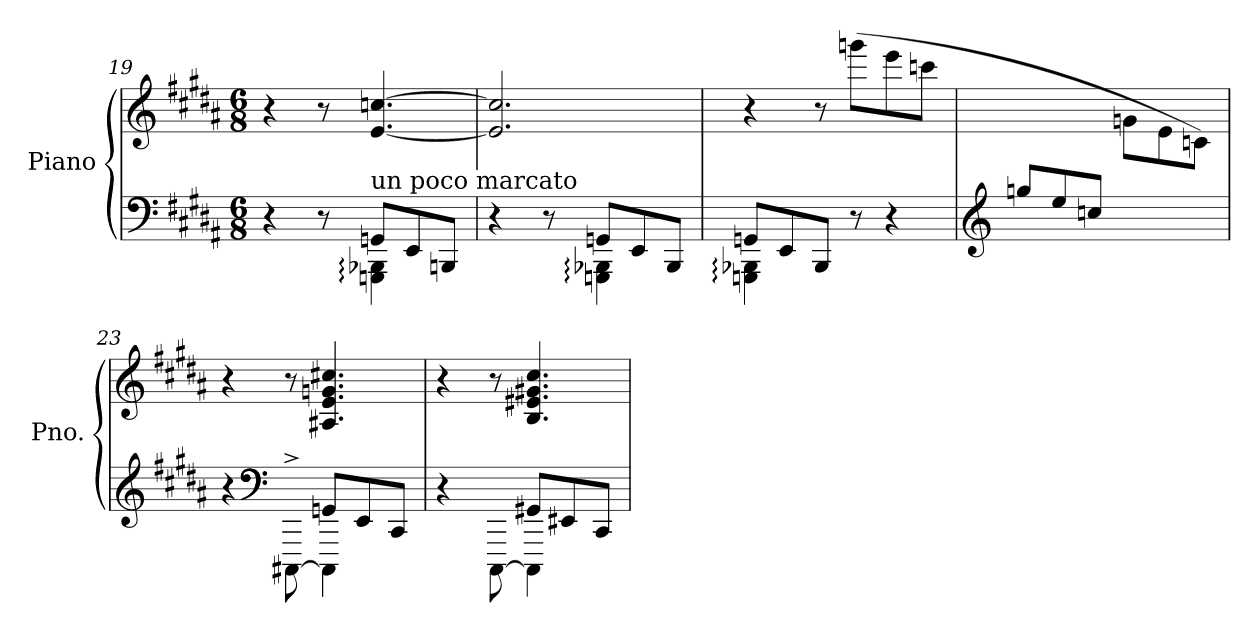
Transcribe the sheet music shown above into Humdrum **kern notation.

**kern	**kern	**dynam
*part1	*part1	*part1
*staff2	*staff1	*staff1/2
*I"Piano	*	*
*I'Pno.	*	*
!!LO:LB:g=z
*clefF4	*clefG2	*
*k[f#c#g#d#a#]	*k[f#c#g#d#a#]	*
*M6/8	*M6/8	*
=19	=19	=19
*^	*	*
4r	4ryy	4r	.
8r	8ryy	8r	.
!LO:TX:a:t=un poco marcato	!	!	!
!	!	!	!LO:DY:a=2
!	!	!	!LO:DY:n=1:b
8GGn/L	4GGGn\: 4BBB-X\:	[4.e/ [4.ccn/	other-dynamics other-dynamics
8EE/	.	.	.
8BBBn/J	8ryy	.	.
=20	=20	=20	=20
4r	4ryy	2.e/] 2.cc/]	.
8r	8ryy	.	.
8GGn/L	4GGGn\: 4BBB-X\:	.	.
8EE/	.	.	.
8BBB-/J	8ryy	.	.
=21	=21	=21	=21
8GGn/L	4GGGn\: 4BBB-X\:	4r	.
8EE/	.	.	.
8BBB-/J	8ryy	8r	.
!	!	!	!LO:DY:b
8r	8ryy	(8gggn\L	other-dynamics
4r	4ryy	8eee\	.
.	.	8cccn\J	.
=22	=22	=22	=22
*clefG2	*	*	*
8ggn/L	2.ryy	4.ryy	.
8ee/	.	.	.
8ccn/J	.	.	.
4.ryy	.	8gn\L	.
.	.	8e\	.
.	.	8cn\J)	.
!!LO:PB:g=z
=23	=23	=23	=23
4r	4ryy	4r	.
*clefF4	*	*	*
[8CCC#X^\	8ryy	8r	.
8GGn/L	4CCC#\]	4.A#X/ 4.e/ 4.gn/ 4.cc#X/	.
8EE/	.	.	.
8CC#/J	8ryy	.	.
=24	=24	=24	=24
4r	4ryy	4r	.
[8CCC#\	8ryy	8r	.
8GG#X/L	4CCC#\]	4.B/ 4.e#X/ 4.g#X/ 4.cc#/	.
8EE#X/	.	.	.
8CC#/J	8ryy	.	.
*v	*v	*	*
=	=	=
*-	*-	*-
